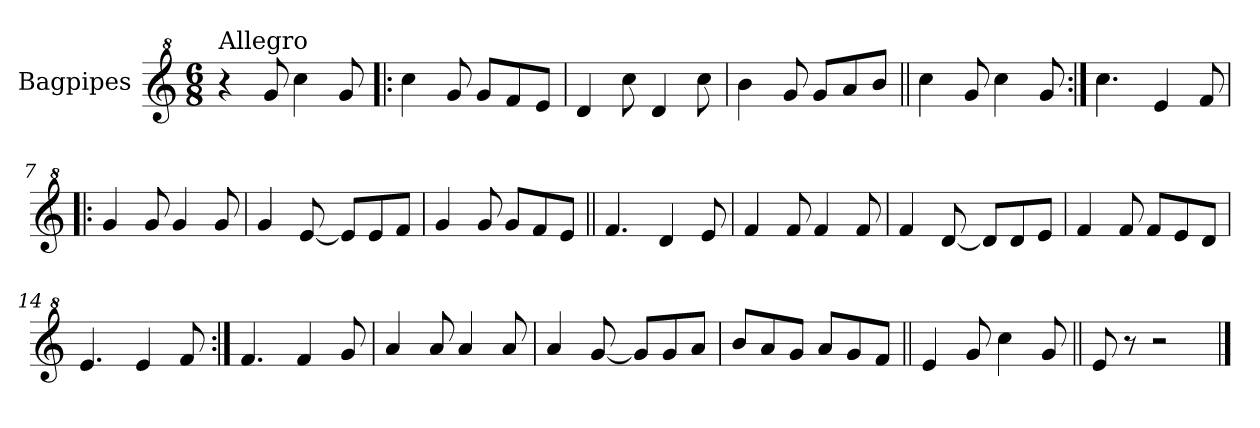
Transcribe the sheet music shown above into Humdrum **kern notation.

**kern
*part1
*staff1
*I"Bagpipes
*I'Bag
*clefG^2
*k[]
*C:
*M6/8
=1
!LO:TX:a:t=Allegro
4r
8gg/
4ccc\
8gg/
=2!|:
4ccc\
8gg/
8gg/L
8ff/
8ee/J
=3
4dd/
8ccc\
4dd/
8ccc\
=4
4bb\
8gg/
8gg/L
8aa/
8bb/J
=5||
4ccc\
8gg/
4ccc\
8gg/
=6:|!
4.ccc\
4ee/
8ff/
=7!|:
4gg/
8gg/
4gg/
8gg/
=8
4gg/
[8ee/
8ee/L]
8ee/
8ff/J
!!LO:LB:g=z
=9
4gg/
8gg/
8gg/L
8ff/
8ee/J
=10||
4.ff/
4dd/
8ee/
=11
4ff/
8ff/
4ff/
8ff/
=12
4ff/
[8dd/
8dd/L]
8dd/
8ee/J
=13
4ff/
8ff/
8ff/L
8ee/
8dd/J
=14
4.ee/
4ee/
8ff/
=15:|!
4.ff/
4ff/
8gg/
=16
4aa/
8aa/
4aa/
8aa/
!!LO:LB:g=z
=17
4aa/
[8gg/
8gg/L]
8gg/
8aa/J
=18
8bb/L
8aa/
8gg/J
8aa/L
8gg/
8ff/J
=19||
4ee/
8gg/
4ccc\
8gg/
=20||
8ee/
8r
2r
==
*-
